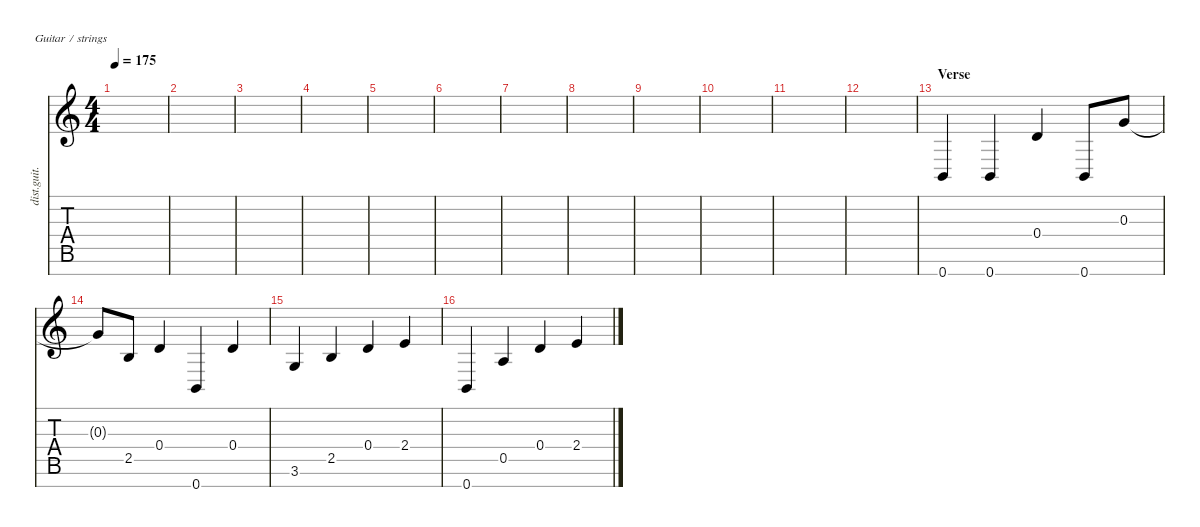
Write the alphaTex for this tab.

\defaultSystemsLayout 4
\hideDynamics
\bracketExtendMode nobrackets
\track ("Clean Guitar - Zoli" "dist.guit.") {instrument distortionguitar}
\staff {score tabs}
\tuning (E4 B3 G3 D3 A2 E2 B1)
\ts (4 4)
\tempo 175
\clef g2
\ks c
|
|
|
|
|
|
|
|
|
|
|
|
\section ("" "Verse")
0.7.4 0.7.4 0.4.4 0.7.8 0.3.8 |
0.3{t}.8 2.5.8 0.4.4 0.7.4 0.4.4 |
3.6.4 2.5.4 0.4.4 2.4.4 |
0.7.4 0.5.4 0.4.4 2.4.4
